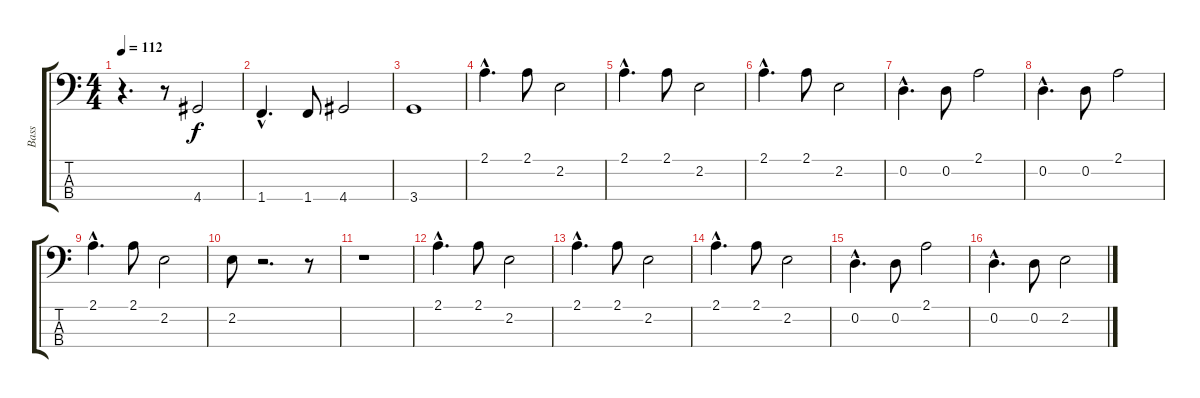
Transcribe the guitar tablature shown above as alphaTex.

\track ("Bass" "Bass") {instrument electricbassfinger}
\staff {score tabs}
\tuning (G2 D2 A1 E1) {hide}
\ts (4 4)
\tempo 112
\clef f4
\ks c
r.4{d dy f} r.8 4.4.2 |
1.4{hac}.4{d} 1.4.8 4.4.2 |
3.4.1 |
2.1{hac}.4{d volume 16} 2.1.8 2.2.2 |
2.1{hac}.4{d} 2.1.8 2.2.2 |
2.1{hac}.4{d} 2.1.8 2.2.2 |
0.2{hac}.4{d} 0.2.8 2.1.2 |
0.2{hac}.4{d} 0.2.8 2.1.2 |
2.1{hac}.4{d} 2.1.8 2.2.2 |
2.2.8 r.2{d} r.8 |
r.1 |
2.1{hac}.4{d} 2.1.8 2.2.2 |
2.1{hac}.4{d} 2.1.8 2.2.2 |
2.1{hac}.4{d} 2.1.8 2.2.2 |
0.2{hac}.4{d} 0.2.8 2.1.2 |
0.2{hac}.4{d} 0.2.8 2.2.2
